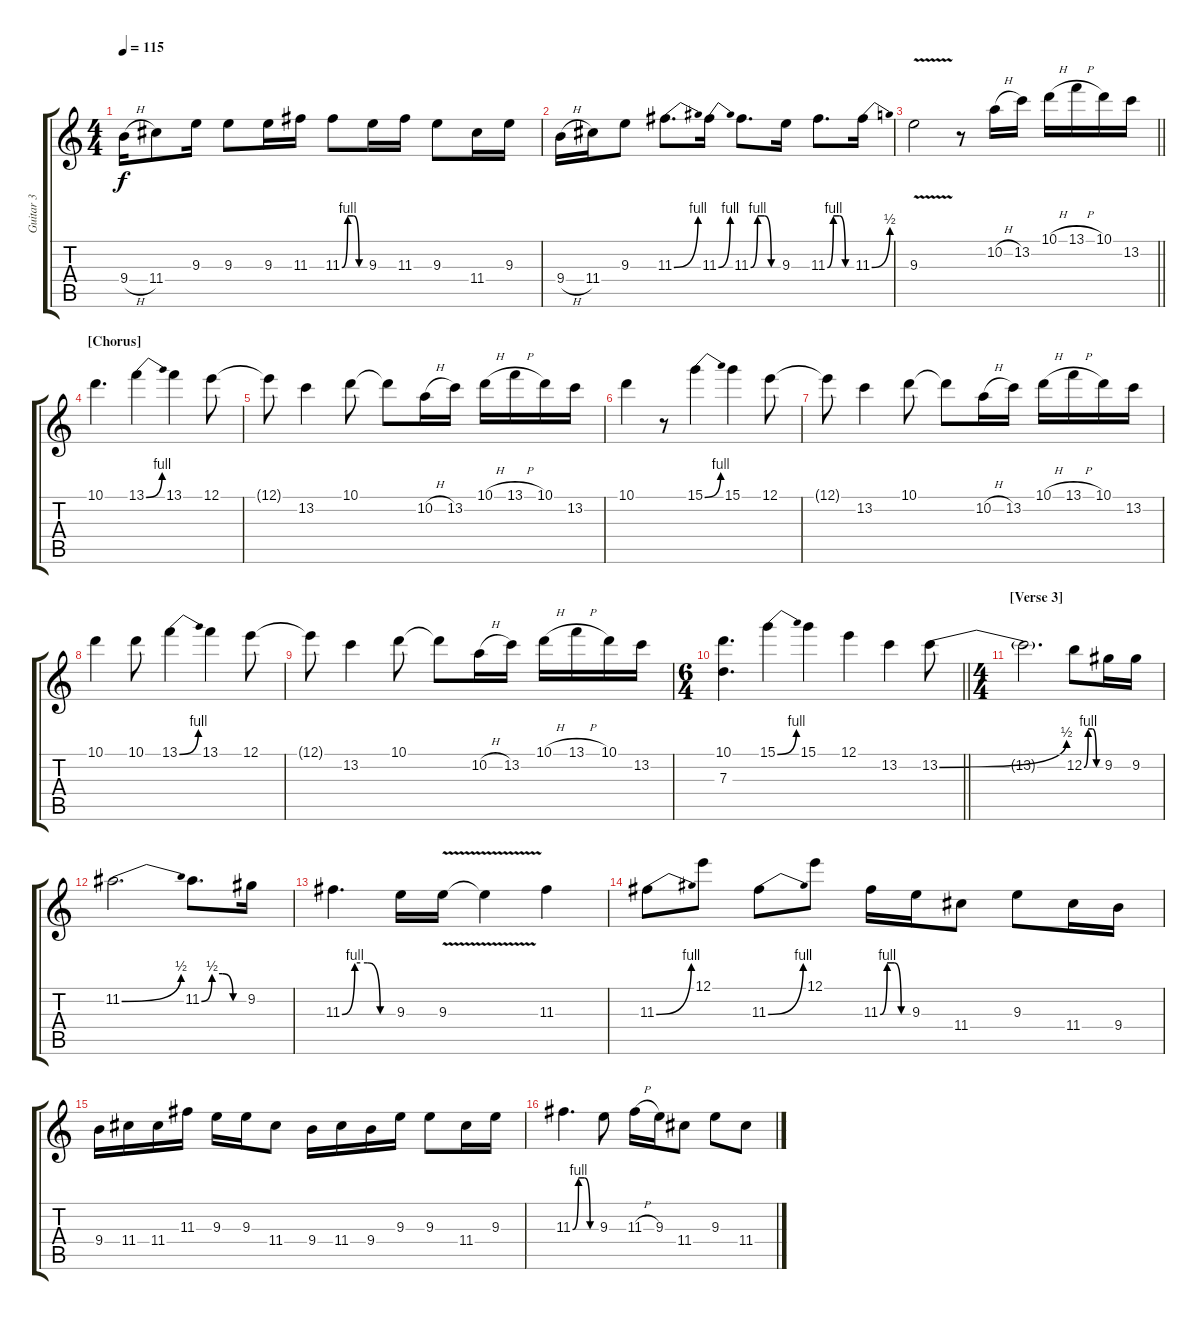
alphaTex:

\track ("Guitar 3" "Guitar 3") {instrument distortionguitar}
\staff {score tabs}
\tuning (E4 B3 G3 D3 A2 E2) {hide}
\ts (4 4)
\tempo 115
\clef g2
\ks c
9.4{h}.16{dy f} 11.4.8 9.3.16 9.3.8 9.3.16 11.3.16 11.3{be (custom 0 0 15 4 30 4 45 0 60 0)}.8 9.3.16 11.3.16 9.3.8 11.4.16 9.3.16 |
9.4{h}.16 11.4.16 9.3.8 11.3{be (bend 0 0 60 4)}.8{d} 11.3{be (bend 0 0 60 4)}.16 11.3{be (custom 0 0 15 4 30 4 45 0 60 0)}.8{d} 9.3.16 11.3{be (custom 0 0 15 4 30 4 45 0 60 0)}.8{d} 11.3{be (bend 0 0 60 2)}.16 |
\barLineRight lightlight
9.3{v}.2 r.8 10.2{h}.16 13.2.16 10.1{h}.16 13.1{h}.16 10.1.16 13.2.16 |
\section ("" "[Chorus]")
10.1.4{d} 13.1{be (bend 0 0 60 4)}.4 13.1.4 12.1.8 |
12.1{t}.8 13.2.4 10.1.8 10.1{t}.8 10.2{h}.16 13.2.16 10.1{h}.16 13.1{h}.16 10.1.16 13.2.16 |
10.1.4 r.8 15.1{be (bend 0 0 60 4)}.4 15.1.4 12.1.8 |
12.1{t}.8 13.2.4 10.1.8 10.1{t}.8 10.2{h}.16 13.2.16 10.1{h}.16 13.1{h}.16 10.1.16 13.2.16 |
10.1.4 10.1.8 13.1{be (bend 0 0 60 4)}.4 13.1.4 12.1.8 |
12.1{t}.8 13.2.4 10.1.8 10.1{t}.8 10.2{h}.16 13.2.16 10.1{h}.16 13.1{h}.16 10.1.16 13.2.16 |
\ts (6 4)
\barLineRight lightlight
(10.1 7.3).4{d} 15.1{be (bend 0 0 60 4)}.4 15.1.4 12.1.4 13.2.4 13.2{be (bend 0 0 60 2)}.8 |
\ts (4 4)
\section ("" "[Verse 3]")
13.2{t}.2{d} 12.2{be (custom 0 0 15 4 30 4 45 0 60 0)}.8 9.2.16 9.2.16 |
11.2{be (bend 0 0 60 2)}.2{d} 11.2{be (custom 0 0 15 2 30 2 45 0 60 0)}.8{d} 9.2.16 |
11.3{be (custom 0 0 15 4 30 4 45 0 60 0)}.4{d} 9.3.16 9.3{v}.16 9.3{t}.4 11.3.4 |
11.3{be (bend 0 0 60 4)}.8 12.1.8 11.3{be (bend 0 0 60 4)}.8 12.1.8 11.3{be (custom 0 0 15 4 30 4 45 0 60 0)}.16 9.3.16 11.4.8 9.3.8 11.4.16 9.4.16 |
9.4.16 11.4.16 11.4.16 11.3.16 9.3.16 9.3.16 11.4.8 9.4.16 11.4.16 9.4.16 9.3.16 9.3.8 11.4.16 9.3.16 |
11.3{be (custom 0 0 15 4 30 4 45 0 60 0)}.4{d} 9.3.8 11.3{h}.16 9.3.16 11.4.8 9.3.8 11.4.8
